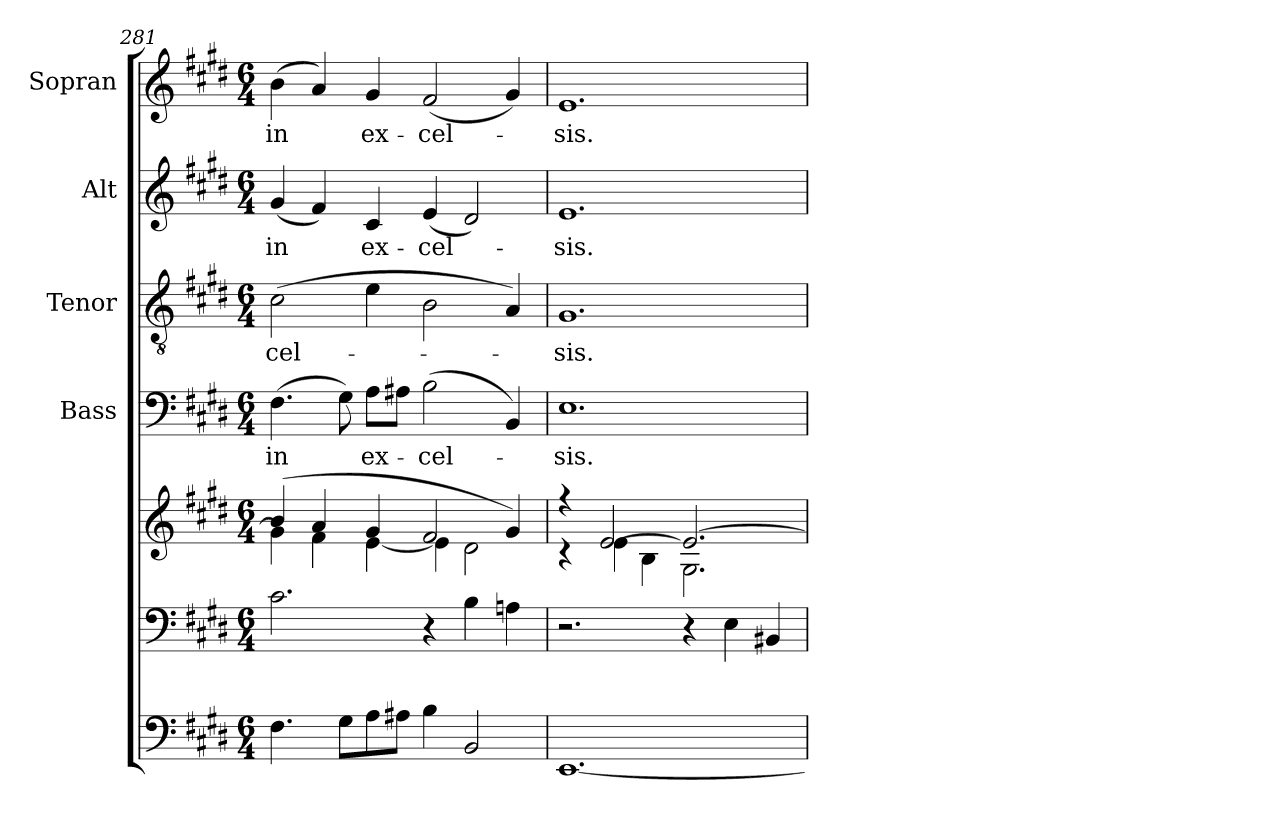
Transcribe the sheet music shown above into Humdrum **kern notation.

**kern	**kern	**kern	**kern	**text	**kern	**text	**kern	**text	**kern	**text
*part6	*part5	*part5	*part4	*part4	*part3	*part3	*part2	*part2	*part1	*part1
*staff7	*staff6	*staff5	*staff4	*staff4	*staff3	*staff3	*staff2	*staff2	*staff1	*staff1
*	*	*	*I"Bass	*	*I"Tenor	*	*I"Alt	*	*I"Sopran	*
*	*	*	*I'B.	*	*I'T.	*	*I'A.	*	*I'S.	*
*clefF4	*clefF4	*clefG2	*clefF4	*	*clefGv2	*	*clefG2	*	*clefG2	*
*ITrd7c12	*	*	*	*	*	*	*	*	*	*
*k[f#c#g#d#]	*k[f#c#g#d#]	*k[f#c#g#d#]	*k[f#c#g#d#]	*	*k[f#c#g#d#]	*	*k[f#c#g#d#]	*	*k[f#c#g#d#]	*
*E:	*E:	*E:	*E:	*	*E:	*	*E:	*	*E:	*
*M6/4	*M6/4	*M6/4	*M6/4	*	*M6/4	*	*M6/4	*	*M6/4	*
=281	=281	=281	=281	=281	=281	=281	=281	=281	=281	=281
*	*	*^	*	*	*	*	*	*	*	*
!	!	!	!	!	!LO:LY:b	!	!LO:LY:b	!	!LO:LY:b	!	!LO:LY:b
4.FF#\	2.c#\	(4b/	4g#\]	(>4.F#\	in	(>2c#\	-cel-	(<4g#/	in	(>4b\	in
.	.	4a/	4f#\	.	.	.	.	4f#/)	.	4a/)	.
8GG#\L	.	.	.	8G#\)	.	.	.	.	.	.	.
!	!	!	!	!	!LO:LY:b	!	!	!	!LO:LY:b	!	!LO:LY:b
8AA\	.	4g#/	[<4e\	8A\L	ex-	4e\	.	4c#/	ex-	4g#/	ex-
8AA#X\J	.	.	.	8A#X\J	.	.	.	.	.	.	.
!	!	!	!	!	!LO:LY:b	!	!	!	!LO:LY:b	!	!LO:LY:b
4BB\	4r	2f#/	4e\]	(>2B\	-cel-	2B\	.	(<4e/	-cel-	(<2f#/	-cel-
2BBB/	4B\	.	2d#\	.	.	.	.	2d#/)	.	.	.
.	4An\	4g#/)	.	4BB/)	.	4A/)	.	.	.	4g#/)	.
=282	=282	=282	=282	=282	=282	=282	=282	=282	=282	=282	=282
!	!	!	!	!	!LO:LY:b	!	!LO:LY:b	!	!LO:LY:b	!	!LO:LY:b
[1.EEE	2.r	4r	4r	1.E	-sis.	1.G#	-sis.	1.e	-sis.	1.e	-sis.
.	.	[>2e/	4e\	.	.	.	.	.	.	.	.
.	.	.	4B\	.	.	.	.	.	.	.	.
.	4r	2.e/_	2.G#\	.	.	.	.	.	.	.	.
.	4E\	.	.	.	.	.	.	.	.	.	.
.	4BB#X/	.	.	.	.	.	.	.	.	.	.
*	*	*v	*v	*	*	*	*	*	*	*	*
=	=	=	=	=	=	=	=	=	=	=
*-	*-	*-	*-	*-	*-	*-	*-	*-	*-	*-
